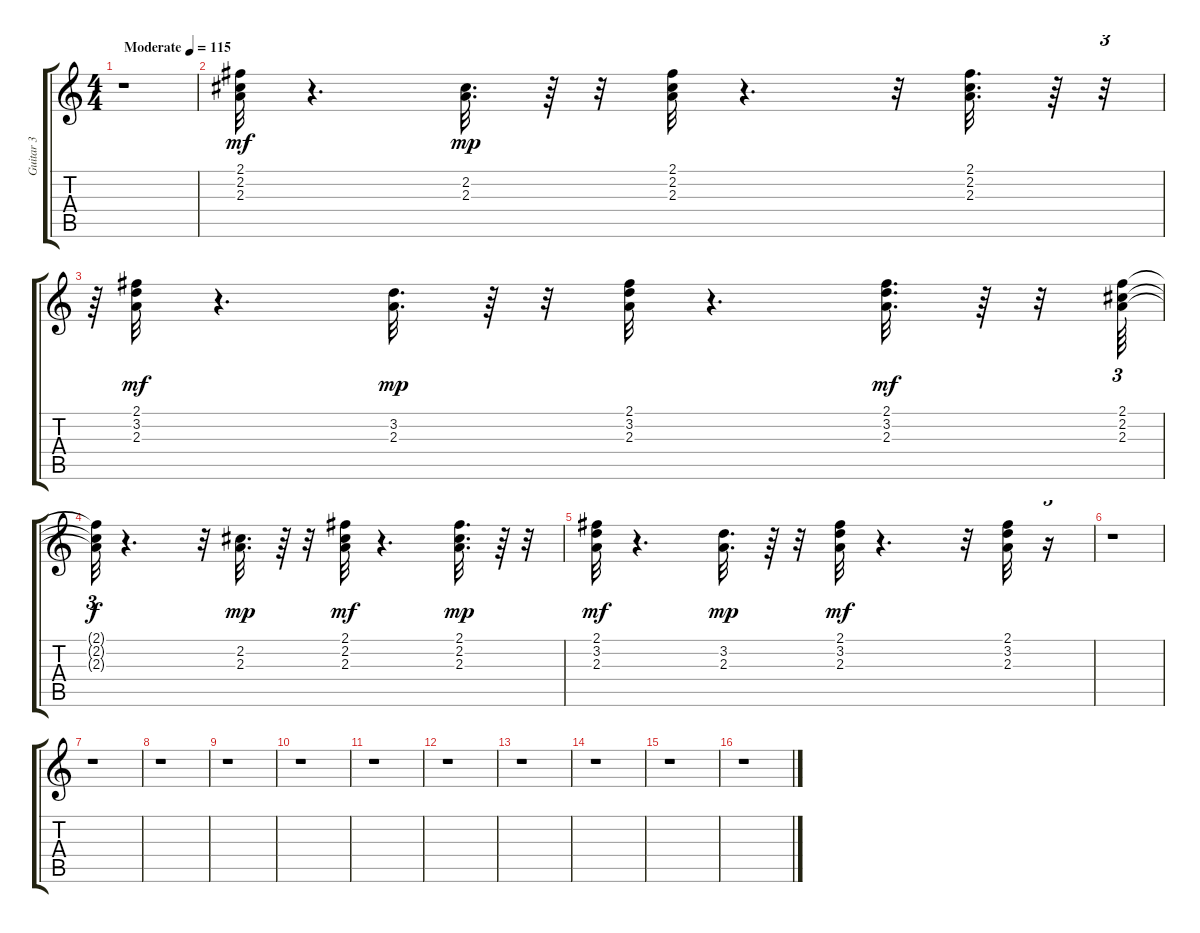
\track ("Guitar 3" "Guitar 3") {instrument electricguitarmuted}
\staff {score tabs}
\tuning (E4 B3 G3 D3 A2 E2) {hide}
\ts (4 4)
\tempo (115 "Moderate")
\clef g2
\ks c
r.1{dy mf instrument electricguitarmuted} |
(2.1 2.2 2.3).32 r.4{d} (2.2 2.3).32{d dy mp} r.64 r.32 (2.1 2.2 2.3).32 r.4{d} r.32 (2.1 2.2 2.3).32{d} r.64 r.32{tu (3 2)} |
r.64{tu (3 2)} (2.1 3.2 2.3).32{dy mf} r.4{d} (3.2 2.3).32{d dy mp} r.64 r.32 (2.1 3.2 2.3).32 r.4{d} (2.1 3.2 2.3).32{d dy mf} r.64 r.32 (2.1 2.2 2.3).64{tu (3 2)} |
(2.1{t} 2.2{t} 2.3{t}).32{tu (3 2) dy f} r.4{d} r.32 (2.2 2.3).32{d dy mp} r.64 r.32 (2.1 2.2 2.3).32{dy mf} r.4{d} (2.1 2.2 2.3).32{d dy mp} r.64 r.32 |
(2.1 3.2 2.3).32{dy mf} r.4{d} (3.2 2.3).32{d dy mp} r.64 r.32 (2.1 3.2 2.3).32{dy mf} r.4{d} r.32 (2.1 3.2 2.3).32 r.16{tu (3 2)} |
r.1 |
r.1 |
r.1 |
r.1 |
r.1 |
r.1 |
r.1 |
r.1 |
r.1 |
r.1 |
r.1
